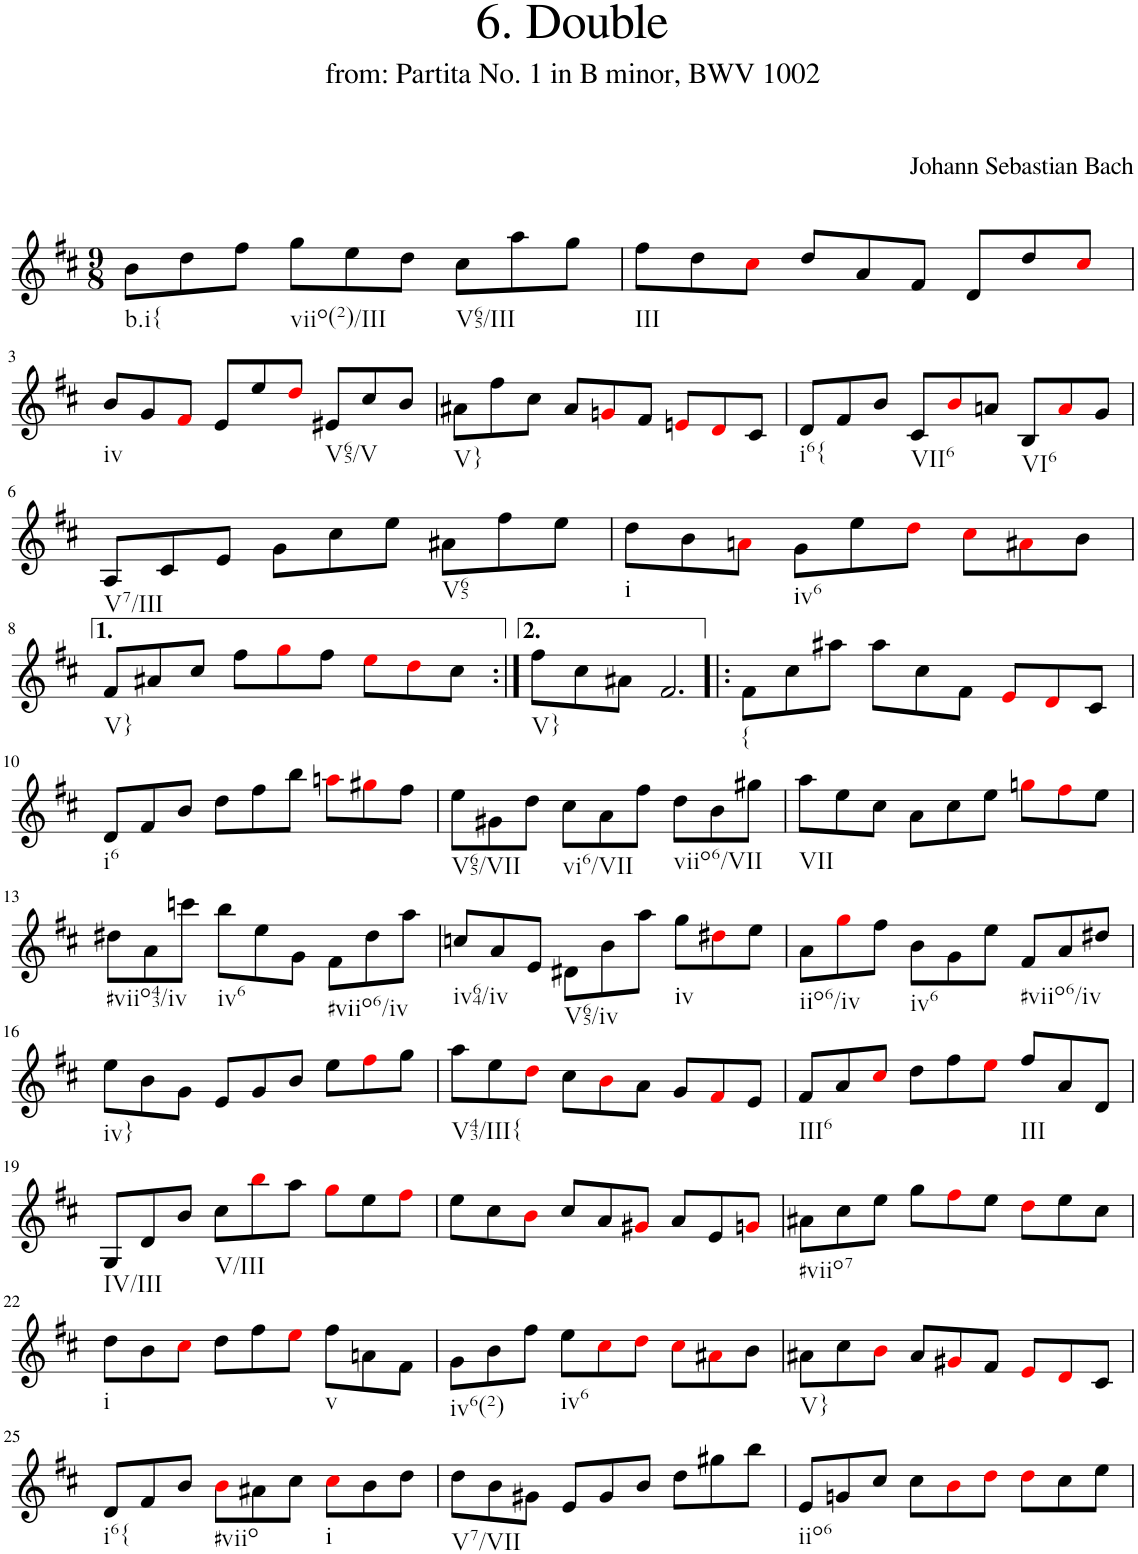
**kern
*part1
*staff1
*I"Violin
*I'Vln.
*clefG2
*k[f#c#]
*M9/8
=1
!LO:TX:b:t=b.i{
8b\L
8dd\
8ff#\J
!LO:TX:b:t=viio(2)/III
8gg\L
8ee\
8dd\J
!LO:TX:b:t=V65/III
8cc#\L
8aa\
8gg\J
=2
!LO:TX:b:t=III
8ff#\L
8dd\
8cc#i\J
8dd/L
8a/
8f#/J
8d/L
8dd/
8cc#i/J
!!LO:LB:g=z
=3
!LO:TX:b:t=iv
8b/L
8g/
8f#i/J
8e/L
8ee/
8ddi/J
!LO:TX:b:t=V65/V
8e#X/L
8cc#/
8b/J
=4
!LO:TX:b:t=V}
8a#X\L
8ff#\
8cc#\J
8a#/L
8gni/
8f#/J
8eni/L
8di/
8c#/J
=5
!LO:TX:b:t=i6{
8d/L
8f#/
8b/J
!LO:TX:b:t=VII6
8c#/L
8bi/
8an/J
!LO:TX:b:t=VI6
8B/L
8ai/
8g/J
!!LO:LB:g=z
=6
!LO:TX:b:t=V7/III
8A/L
8c#/
8e/J
8g\L
8cc#\
8ee\J
!LO:TX:b:t=V65
8a#X\L
8ff#\
8ee\J
=7
!LO:TX:b:t=i
8dd\L
8b\
8ani\J
!LO:TX:b:t=iv6
8g\L
8ee\
8ddi\J
8cc#i\L
8a#Xi\
8b\J
!!LO:LB:g=z
=8
!LO:TX:b:t=V}
8f#/L
8a#X/
8cc#/J
8ff#\L
8ggi\
8ff#\J
8eei\L
8ddi\
8cc#\J
=8X1:|!
!LO:TX:b:t=V}
8ff#\L
8cc#\
8a#X\J
2.f#/
=9!|:
!LO:TX:b:t={
8f#\L
8cc#\
8aa#X\J
8aa#\L
8cc#\
8f#\J
8ei/L
8di/
8c#/J
!!LO:LB:g=z
=10
!LO:TX:b:t=i6
8d/L
8f#/
8b/J
8dd\L
8ff#\
8bb\J
8aani\L
8gg#Xi\
8ff#\J
=11
!LO:TX:b:t=V65/VII
8ee\L
8g#X\
8dd\J
!LO:TX:b:t=vi6/VII
8cc#\L
8a\
8ff#\J
!LO:TX:b:t=viio6/VII
8dd\L
8b\
8gg#X\J
=12
!LO:TX:b:t=VII
8aa\L
8ee\
8cc#\J
8a\L
8cc#\
8ee\J
8ggni\L
8ff#i\
8ee\J
!!LO:LB:g=z
=13
!LO:TX:b:t=#viio43/iv
8dd#X\L
8a\
8cccn\J
!LO:TX:b:t=iv6
8bb\L
8ee\
8g\J
!LO:TX:b:t=#viio6/iv
8f#\L
8dd#\
8aa\J
=14
!LO:TX:b:t=iv64/iv
8ccn/L
8a/
8e/J
!LO:TX:b:t=V65/iv
8d#X\L
8b\
8aa\J
!LO:TX:b:t=iv
8gg\L
8dd#Xi\
8ee\J
=15
!LO:TX:b:t=iio6/iv
8a\L
8ggi\
8ff#\J
!LO:TX:b:t=iv6
8b\L
8g\
8ee\J
!LO:TX:b:t=#viio6/iv
8f#/L
8a/
8dd#X/J
!!LO:LB:g=z
=16
!LO:TX:b:t=iv}
8ee\L
8b\
8g\J
8e/L
8g/
8b/J
8ee\L
8ff#i\
8gg\J
=17
!LO:TX:b:t=V43/III{
8aa\L
8ee\
8ddi\J
8cc#\L
8bi\
8a\J
8g/L
8f#i/
8e/J
=18
!LO:TX:b:t=III6
8f#/L
8a/
8cc#i/J
8dd\L
8ff#\
8eei\J
!LO:TX:b:t=III
8ff#/L
8a/
8d/J
!!LO:LB:g=z
=19
!LO:TX:b:t=IV/III
8G/L
8d/
8b/J
!LO:TX:b:t=V/III
8cc#\L
8bbi\
8aa\J
8ggi\L
8ee\
8ff#i\J
=20
8ee\L
8cc#\
8bi\J
8cc#/L
8a/
8g#Xi/J
8a/L
8e/
8gni/J
=21
!LO:TX:b:t=#viio7
8a#X\L
8cc#\
8ee\J
8gg\L
8ff#i\
8ee\J
8ddi\L
8ee\
8cc#\J
!!LO:LB:g=z
=22
!LO:TX:b:t=i
8dd\L
8b\
8cc#i\J
8dd\L
8ff#\
8eei\J
!LO:TX:b:t=v
8ff#\L
8an\
8f#\J
=23
!LO:TX:b:t=iv6(2)
8g\L
8b\
8ff#\J
!LO:TX:b:t=iv6
8ee\L
8cc#i\
8ddi\J
8cc#i\L
8a#Xi\
8b\J
=24
!LO:TX:b:t=V}
8a#X\L
8cc#\
8bi\J
8a#/L
8g#Xi/
8f#/J
8ei/L
8di/
8c#/J
!!LO:LB:g=z
=25
!LO:TX:b:t=i6{
8d/L
8f#/
8b/J
!LO:TX:b:t=#viio
8bi\L
8a#X\
8cc#\J
!LO:TX:b:t=i
8cc#i\L
8b\
8dd\J
=26
!LO:TX:b:t=V7/VII
8dd\L
8b\
8g#X\J
8e/L
8g#/
8b/J
8dd\L
8gg#X\
8bb\J
=27
!LO:TX:b:t=iio6
8e/L
8gn/
8cc#/J
8cc#\L
8bi\
8ddi\J
8ddi\L
8cc#\
8ee\J
=
*-
